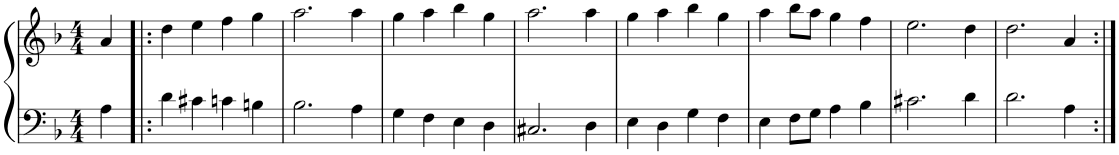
**kern	**kern
*part1	*part1
*staff2	*staff1
*I"Piano	*
*I'Pno	*
*clefF4	*clefG2
*k[b-]	*k[b-]
*M4/4	*M4/4
=	=
4A\	4a/
=1!|:	=1!|:
4d\	4dd\
4c#X\	4ee\
4cn\	4ff\
4Bn\	4gg\
=2	=2
2.B-\	2.aa\
4A\	4aa\
=3	=3
4G\	4gg\
4F\	4aa\
4E\	4bb-\
4D\	4gg\
=4	=4
2.C#X/	2.aa\
4D\	4aa\
=5	=5
4E\	4gg\
4D\	4aa\
4G\	4bb-\
4F\	4gg\
=6	=6
4E\	4aa\
8F\L	8bb-\L
8G\J	8aa\J
4A\	4gg\
4B-\	4ff\
=7	=7
2.c#X\	2.ee\
4d\	4dd\
=8	=8
2.d\	2.dd\
4A\	4a/
=:|!	=:|!
*-	*-
